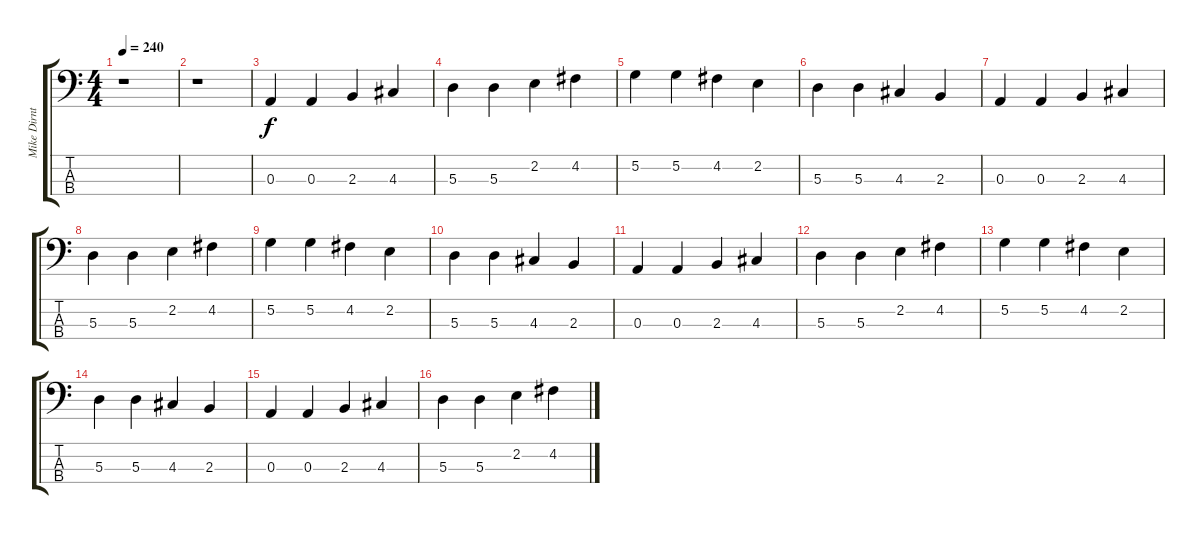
\track ("Mike Dirnt" "Mike Dirnt") {instrument electricbasspick}
\staff {score tabs}
\tuning (G2 D2 A1 E1) {hide}
\ts (4 4)
\tempo 240
\clef f4
\ks c
r.1{dy f instrument electricbasspick} |
r.1 |
0.3.4 0.3.4 2.3.4 4.3.4 |
5.3.4 5.3.4 2.2.4 4.2.4 |
5.2.4 5.2.4 4.2.4 2.2.4 |
5.3.4 5.3.4 4.3.4 2.3.4 |
0.3.4 0.3.4 2.3.4 4.3.4 |
5.3.4 5.3.4 2.2.4 4.2.4 |
5.2.4 5.2.4 4.2.4 2.2.4 |
5.3.4 5.3.4 4.3.4 2.3.4 |
0.3.4 0.3.4 2.3.4 4.3.4 |
5.3.4 5.3.4 2.2.4 4.2.4 |
5.2.4 5.2.4 4.2.4 2.2.4 |
5.3.4 5.3.4 4.3.4 2.3.4 |
0.3.4 0.3.4 2.3.4 4.3.4 |
5.3.4 5.3.4 2.2.4 4.2.4
